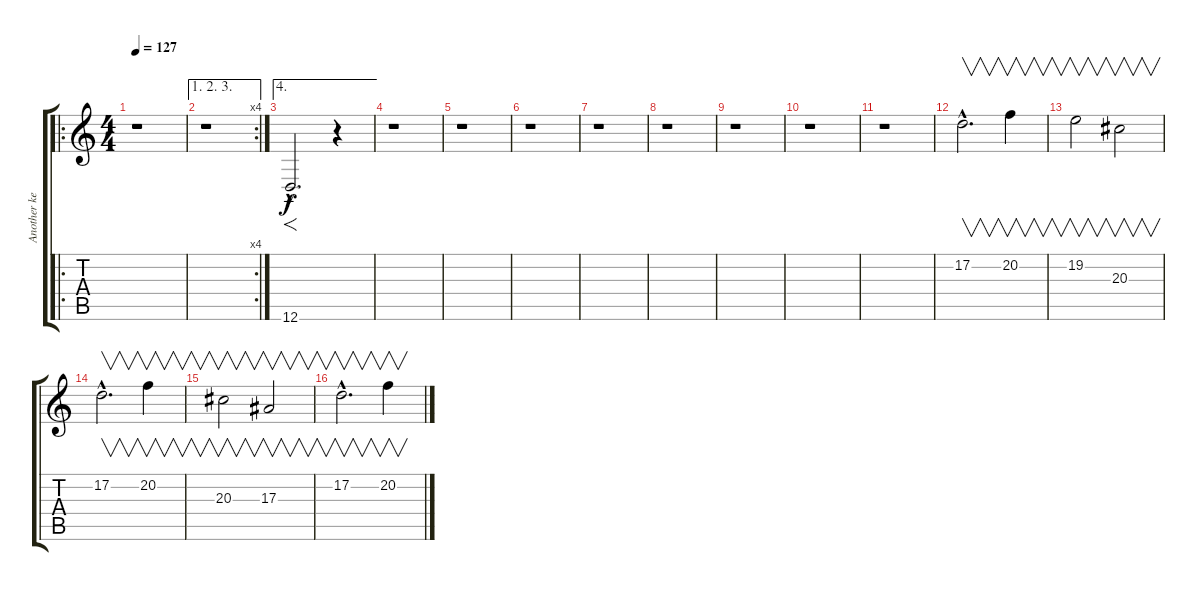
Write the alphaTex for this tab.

\track ("Another keyboard" "Another ke") {instrument choiraahs}
\staff {score tabs}
\tuning (D4 A3 F3 C3 G2 D2) {hide}
\ro
\ts (4 4)
\tempo 127
\clef g2
\ks c
r.1{dy f} |
\ae (1 2 3)
\rc 4
r.1 |
\ae 4
12.6{hac}.2{f d instrument seashore} r.4 |
r.1 |
r.1 |
r.1 |
r.1 |
r.1 |
r.1 |
r.1 |
r.1 |
17.2{hac}.2{v d volume 8 instrument pad4choir} 20.2.4{v} |
19.2.2{v} 20.3.2{v} |
17.2{hac}.2{v d} 20.2.4{v} |
20.3.2{v} 17.3.2{v} |
17.2{hac}.2{v d} 20.2.4{v}
